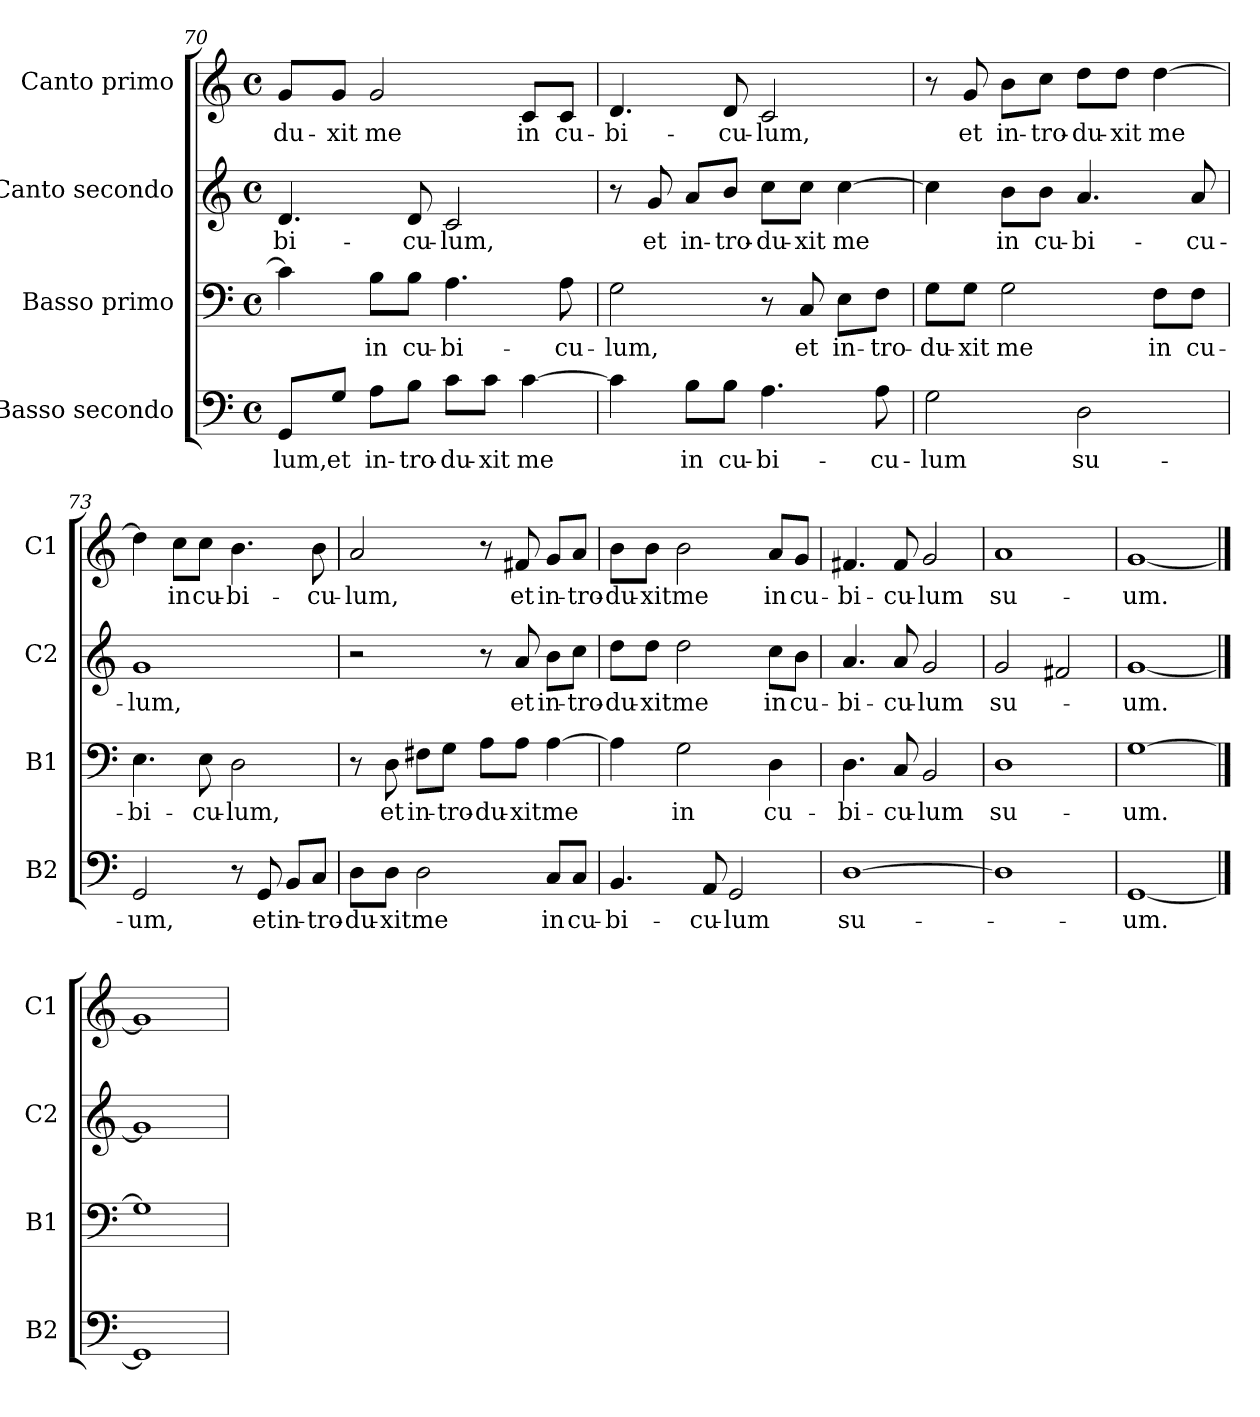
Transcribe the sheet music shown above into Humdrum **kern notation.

**kern	**text	**kern	**text	**kern	**text	**kern	**text
*part4	*part4	*part3	*part3	*part2	*part2	*part1	*part1
*staff4	*staff4	*staff3	*staff3	*staff2	*staff2	*staff1	*staff1
*I"Basso secondo	*	*I"Basso primo	*	*I"Canto secondo	*	*I"Canto primo	*
*I'B2	*	*I'B1	*	*I'C2	*	*I'C1	*
!!LO:LB:g=z
*clefF4	*	*clefF4	*	*clefG2	*	*clefG2	*
*k[]	*	*k[]	*	*k[]	*	*k[]	*
*C:	*	*C:	*	*C:	*	*C:	*
*M4/4	*	*M4/4	*	*M4/4	*	*M4/4	*
*met(c)	*	*met(c)	*	*met(c)	*	*met(c)	*
=70	=70	=70	=70	=70	=70	=70	=70
!	!LO:LY:b	!	!	!	!LO:LY:b	!	!LO:LY:b
8GG/L	-lum,	4c\]	.	4.d/	-bi-	8g/L	-du-
!	!LO:LY:b	!	!	!	!	!	!LO:LY:b
8G/J	et	.	.	.	.	8g/J	-xit
!	!LO:LY:b	!	!LO:LY:b	!	!	!	!LO:LY:b
8A\L	in-	8B\L	in	.	.	2g/	me
!	!LO:LY:b	!	!LO:LY:b	!	!LO:LY:b	!	!
8B\J	-tro-	8B\J	cu-	8d/	-cu-	.	.
!	!LO:LY:b	!	!LO:LY:b	!	!LO:LY:b	!	!
8c\L	-du-	4.A\	-bi-	2c/	-lum,	.	.
!	!LO:LY:b	!	!	!	!	!	!
8c\J	-xit	.	.	.	.	.	.
!	!LO:LY:b	!	!	!	!	!	!LO:LY:b
[4c\	me	.	.	.	.	8c/L	in
!	!	!	!LO:LY:b	!	!	!	!LO:LY:b
.	.	8A\	-cu-	.	.	8c/J	cu-
=71	=71	=71	=71	=71	=71	=71	=71
!	!	!	!LO:LY:b	!	!	!	!LO:LY:b
4c\]	.	2G\	-lum,	8r	.	4.d/	-bi-
!	!	!	!	!	!LO:LY:b	!	!
.	.	.	.	8g/	et	.	.
!	!LO:LY:b	!	!	!	!LO:LY:b	!	!
8B\L	in	.	.	8a/L	in-	.	.
!	!LO:LY:b	!	!	!	!LO:LY:b	!	!LO:LY:b
8B\J	cu-	.	.	8b/J	-tro-	8d/	-cu-
!	!LO:LY:b	!	!	!	!LO:LY:b	!	!LO:LY:b
4.A\	-bi-	8r	.	8cc\L	-du-	2c/	-lum,
!	!	!	!LO:LY:b	!	!LO:LY:b	!	!
.	.	8C/	et	8cc\J	-xit	.	.
!	!	!	!LO:LY:b	!	!LO:LY:b	!	!
.	.	8E\L	in-	[4cc\	me	.	.
!	!LO:LY:b	!	!LO:LY:b	!	!	!	!
8A\	-cu-	8F\J	-tro-	.	.	.	.
=72	=72	=72	=72	=72	=72	=72	=72
!	!LO:LY:b	!	!LO:LY:b	!	!	!	!
2G\	-lum	8G\L	-du-	4cc\]	.	8r	.
!	!	!	!LO:LY:b	!	!	!	!LO:LY:b
.	.	8G\J	-xit	.	.	8g/	et
!	!	!	!LO:LY:b	!	!LO:LY:b	!	!LO:LY:b
.	.	2G\	me	8b\L	in	8b\L	in-
!	!	!	!	!	!LO:LY:b	!	!LO:LY:b
.	.	.	.	8b\J	cu-	8cc\J	-tro-
!	!LO:LY:b	!	!	!	!LO:LY:b	!	!LO:LY:b
2D\	su-	.	.	4.a/	-bi-	8dd\L	-du-
!	!	!	!	!	!	!	!LO:LY:b
.	.	.	.	.	.	8dd\J	-xit
!	!	!	!LO:LY:b	!	!	!	!LO:LY:b
.	.	8F\L	in	.	.	[4dd\	me
!	!	!	!LO:LY:b	!	!LO:LY:b	!	!
.	.	8F\J	cu-	8a/	-cu-	.	.
=73	=73	=73	=73	=73	=73	=73	=73
!	!LO:LY:b	!	!LO:LY:b	!	!LO:LY:b	!	!
2GG/	-um,	4.E\	-bi-	1g	-lum,	4dd\]	.
!	!	!	!	!	!	!	!LO:LY:b
.	.	.	.	.	.	8cc\L	in
!	!	!	!LO:LY:b	!	!	!	!LO:LY:b
.	.	8E\	-cu-	.	.	8cc\J	cu-
!	!	!	!LO:LY:b	!	!	!	!LO:LY:b
8r	.	2D\	-lum,	.	.	4.b\	-bi-
!	!LO:LY:b	!	!	!	!	!	!
8GG/	et	.	.	.	.	.	.
!	!LO:LY:b	!	!	!	!	!	!
8BB/L	in-	.	.	.	.	.	.
!	!LO:LY:b	!	!	!	!	!	!LO:LY:b
8C/J	-tro-	.	.	.	.	8b\	-cu-
!!LO:LB:g=z
=74	=74	=74	=74	=74	=74	=74	=74
!	!LO:LY:b	!	!	!	!	!	!LO:LY:b
8D\L	-du-	8r	.	2r	.	2a/	-lum,
!	!LO:LY:b	!	!LO:LY:b	!	!	!	!
8D\J	-xit	8D\	et	.	.	.	.
!	!LO:LY:b	!	!LO:LY:b	!	!	!	!
2D\	me	8F#X\L	in-	.	.	.	.
!	!	!	!LO:LY:b	!	!	!	!
.	.	8G\J	-tro-	.	.	.	.
!	!	!	!LO:LY:b	!	!	!	!
.	.	8A\L	-du-	8r	.	8r	.
!	!	!	!LO:LY:b	!	!LO:LY:b	!	!LO:LY:b
.	.	8A\J	-xit	8a/	et	8f#X/	et
!	!LO:LY:b	!	!LO:LY:b	!	!LO:LY:b	!	!LO:LY:b
8C/L	in	[4A\	me	8b\L	in-	8g/L	in-
!	!LO:LY:b	!	!	!	!LO:LY:b	!	!LO:LY:b
8C/J	cu-	.	.	8cc\J	-tro-	8a/J	-tro-
=75	=75	=75	=75	=75	=75	=75	=75
!	!LO:LY:b	!	!	!	!LO:LY:b	!	!LO:LY:b
4.BB/	-bi-	4A\]	.	8dd\L	-du-	8b\L	-du-
!	!	!	!	!	!LO:LY:b	!	!LO:LY:b
.	.	.	.	8dd\J	-xit	8b\J	-xit
!	!	!	!LO:LY:b	!	!LO:LY:b	!	!LO:LY:b
.	.	2G\	in	2dd\	me	2b\	me
!	!LO:LY:b	!	!	!	!	!	!
8AA/	-cu-	.	.	.	.	.	.
!	!LO:LY:b	!	!	!	!	!	!
2GG/	-lum	.	.	.	.	.	.
!	!	!	!LO:LY:b	!	!LO:LY:b	!	!LO:LY:b
.	.	4D\	cu-	8cc\L	in	8a/L	in
!	!	!	!	!	!LO:LY:b	!	!LO:LY:b
.	.	.	.	8b\J	cu-	8g/J	cu-
=76	=76	=76	=76	=76	=76	=76	=76
!	!LO:LY:b	!	!LO:LY:b	!	!LO:LY:b	!	!LO:LY:b
[1D	su-	4.D\	-bi-	4.a/	-bi-	4.f#X/	-bi-
!	!	!	!LO:LY:b	!	!LO:LY:b	!	!LO:LY:b
.	.	8C/	-cu-	8a/	-cu-	8f#/	-cu-
!	!	!	!LO:LY:b	!	!LO:LY:b	!	!LO:LY:b
.	.	2BB/	-lum	2g/	-lum	2g/	-lum
=77	=77	=77	=77	=77	=77	=77	=77
!	!	!	!LO:LY:b	!	!LO:LY:b	!	!LO:LY:b
1D]	.	1D	su-	2g/	su-	1a	su-
.	.	.	.	2f#X/	.	.	.
=78	=78	=78	=78	=78	=78	=78	=78
!	!LO:LY:b	!	!LO:LY:b	!	!LO:LY:b	!	!LO:LY:b
[1GG	-um.	[1G	-um.	[1g	-um.	[1g	-um.
==79	==79	==79	==79	==79	==79	==79	==79
1GG]	.	1G]	.	1g]	.	1g]	.
=	=	=	=	=	=	=	=
*-	*-	*-	*-	*-	*-	*-	*-
